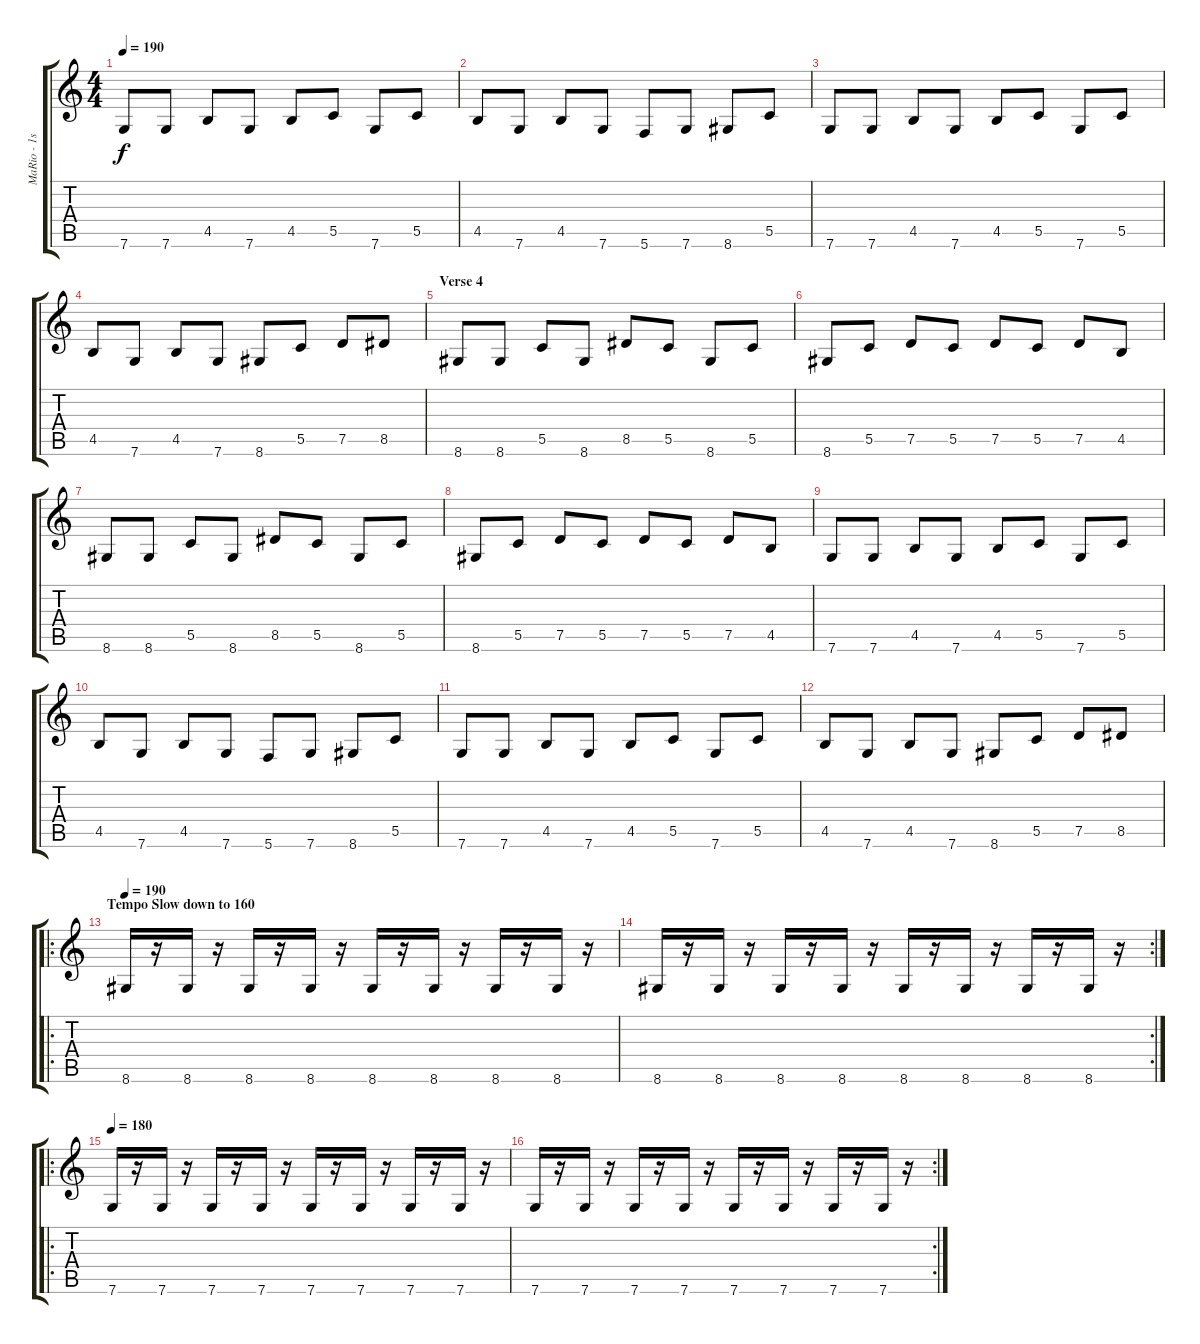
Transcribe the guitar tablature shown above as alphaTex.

\track ("MaRio - 1st Guitar" "MaRio - 1s") {instrument distortionguitar}
\staff {score tabs}
\tuning (D4 A3 F3 C3 G2 C2) {hide}
\ts (4 4)
\tempo 190
\clef g2
\ks c
7.6.8{dy f} 7.6.8 4.5.8 7.6.8 4.5.8 5.5.8 7.6.8 5.5.8 |
4.5.8 7.6.8 4.5.8 7.6.8 5.6.8 7.6.8 8.6.8 5.5.8 |
7.6.8 7.6.8 4.5.8 7.6.8 4.5.8 5.5.8 7.6.8 5.5.8 |
4.5.8 7.6.8 4.5.8 7.6.8 8.6.8 5.5.8 7.5.8 8.5.8 |
\section ("" "Verse 4")
8.6.8{volume 11} 8.6.8 5.5.8 8.6.8 8.5.8 5.5.8 8.6.8 5.5.8 |
8.6.8 5.5.8 7.5.8 5.5.8 7.5.8 5.5.8 7.5.8 4.5.8 |
8.6.8 8.6.8 5.5.8 8.6.8 8.5.8 5.5.8 8.6.8 5.5.8 |
8.6.8 5.5.8 7.5.8 5.5.8 7.5.8 5.5.8 7.5.8 4.5.8 |
7.6.8 7.6.8 4.5.8 7.6.8 4.5.8 5.5.8 7.6.8 5.5.8 |
4.5.8 7.6.8 4.5.8 7.6.8 5.6.8 7.6.8 8.6.8 5.5.8 |
7.6.8 7.6.8 4.5.8 7.6.8 4.5.8 5.5.8 7.6.8 5.5.8 |
4.5.8 7.6.8 4.5.8 7.6.8 8.6.8 5.5.8 7.5.8 8.5.8 |
\ro
\section ("" "Tempo Slow down to 160")
\tempo 190
8.6.16{volume 16 instrument distortionguitar} r.16 8.6.16 r.16 8.6.16 r.16 8.6.16 r.16 8.6.16 r.16 8.6.16 r.16 8.6.16 r.16 8.6.16 r.16 |
\rc 2
8.6.16 r.16 8.6.16 r.16 8.6.16 r.16 8.6.16 r.16 8.6.16 r.16 8.6.16 r.16 8.6.16 r.16 8.6.16 r.16 |
\ro
\tempo 180
7.6.16 r.16 7.6.16 r.16 7.6.16 r.16 7.6.16 r.16 7.6.16 r.16 7.6.16 r.16 7.6.16 r.16 7.6.16 r.16 |
\rc 2
7.6.16 r.16 7.6.16 r.16 7.6.16 r.16 7.6.16 r.16 7.6.16 r.16 7.6.16 r.16 7.6.16 r.16 7.6.16 r.16
